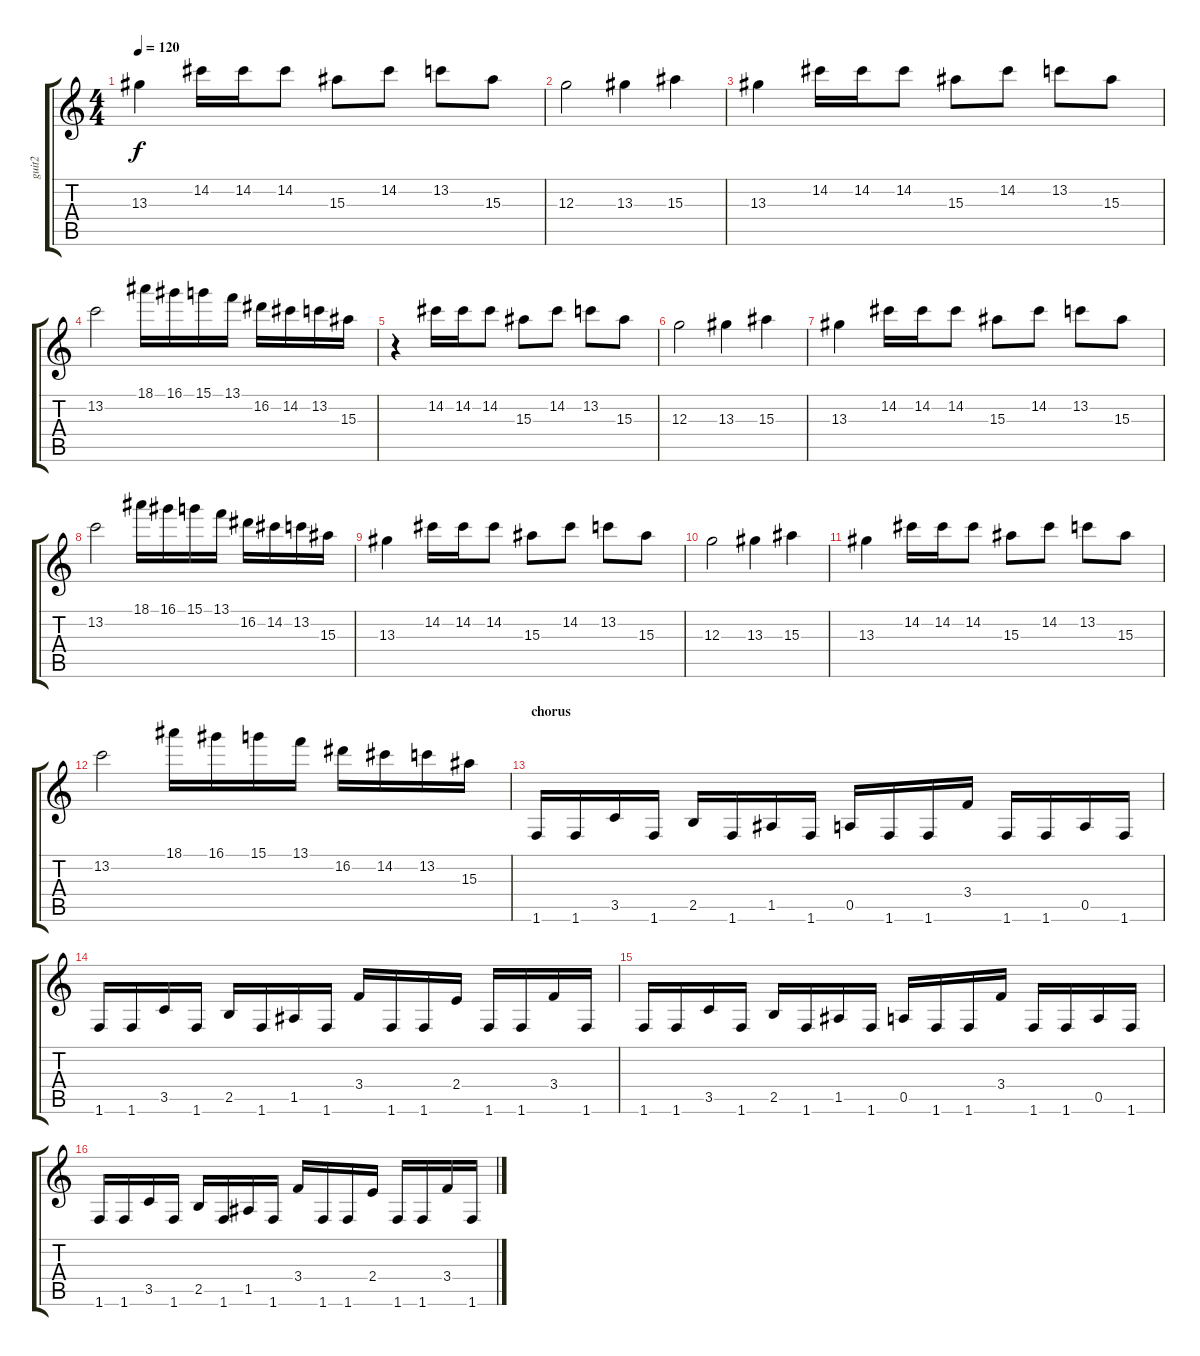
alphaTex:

\track ("guit2" "guit2") {instrument distortionguitar}
\staff {score tabs}
\tuning (E4 B3 G3 D3 A2 E2) {hide}
\ts (4 4)
\tempo 120
\clef g2
\ks c
13.3.4{dy f} 14.2.16 14.2.16 14.2.8 15.3.8 14.2.8 13.2.8 15.3.8 |
12.3.2 13.3.4 15.3.4 |
13.3.4 14.2.16 14.2.16 14.2.8 15.3.8 14.2.8 13.2.8 15.3.8 |
13.2.2 18.1.16 16.1.16 15.1.16 13.1.16 16.2.16 14.2.16 13.2.16 15.3.16 |
r.4 14.2.16 14.2.16 14.2.8 15.3.8 14.2.8 13.2.8 15.3.8 |
12.3.2 13.3.4 15.3.4 |
13.3.4 14.2.16 14.2.16 14.2.8 15.3.8 14.2.8 13.2.8 15.3.8 |
13.2.2 18.1.16 16.1.16 15.1.16 13.1.16 16.2.16 14.2.16 13.2.16 15.3.16 |
13.3.4 14.2.16 14.2.16 14.2.8 15.3.8 14.2.8 13.2.8 15.3.8 |
12.3.2 13.3.4 15.3.4 |
13.3.4 14.2.16 14.2.16 14.2.8 15.3.8 14.2.8 13.2.8 15.3.8 |
13.2.2 18.1.16 16.1.16 15.1.16 13.1.16 16.2.16 14.2.16 13.2.16 15.3.16 |
\section ("" "chorus")
1.6.16 1.6.16 3.5.16 1.6.16 2.5.16 1.6.16 1.5.16 1.6.16 0.5.16 1.6.16 1.6.16 3.4.16 1.6.16 1.6.16 0.5.16 1.6.16 |
1.6.16 1.6.16 3.5.16 1.6.16 2.5.16 1.6.16 1.5.16 1.6.16 3.4.16 1.6.16 1.6.16 2.4.16 1.6.16 1.6.16 3.4.16 1.6.16 |
1.6.16 1.6.16 3.5.16 1.6.16 2.5.16 1.6.16 1.5.16 1.6.16 0.5.16 1.6.16 1.6.16 3.4.16 1.6.16 1.6.16 0.5.16 1.6.16 |
1.6.16 1.6.16 3.5.16 1.6.16 2.5.16 1.6.16 1.5.16 1.6.16 3.4.16 1.6.16 1.6.16 2.4.16 1.6.16 1.6.16 3.4.16 1.6.16
